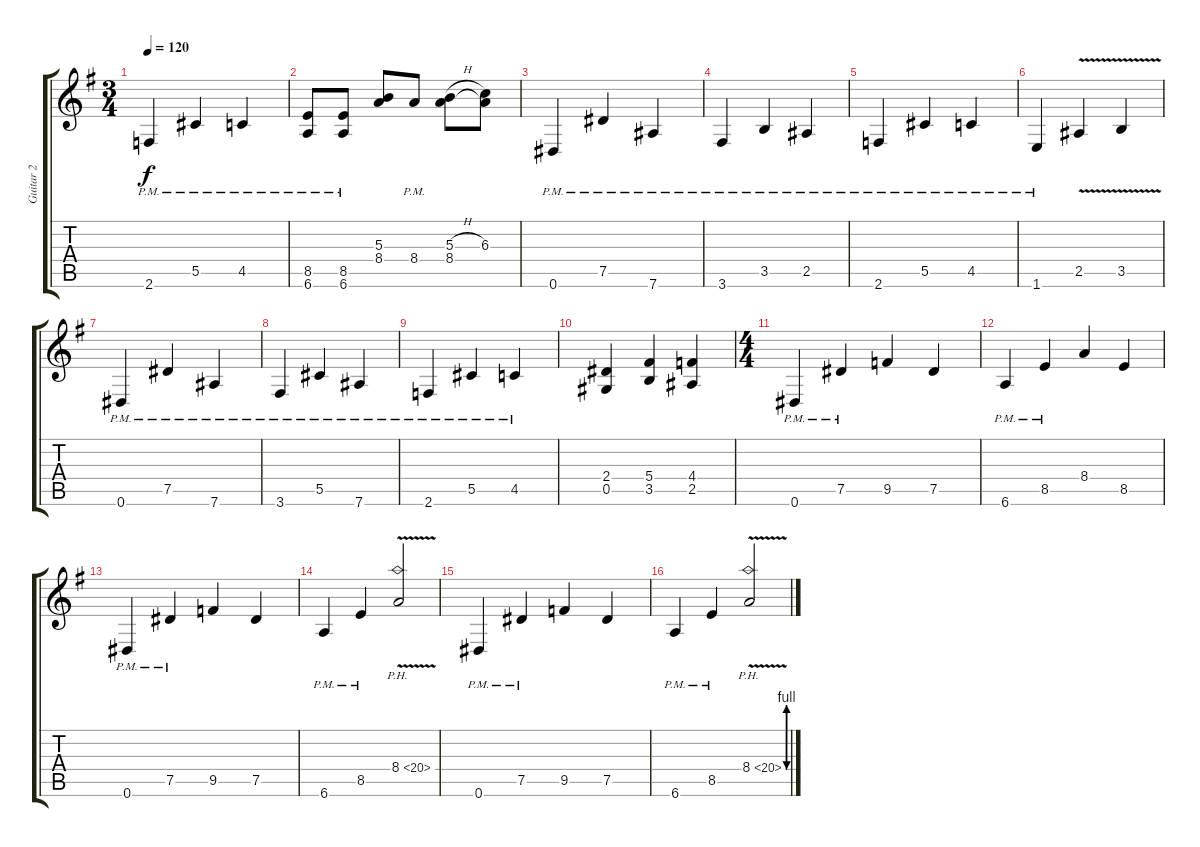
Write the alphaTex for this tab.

\track ("Guitar 2" "Guitar 2") {instrument acousticguitarsteel}
\staff {score tabs}
\tuning (Eb4 Bb3 Gb3 Db3 Ab2 Eb2) {hide}
\ts (3 4)
\tempo 120
\clef g2
\ks g
2.6{pm}.4{dy f} 5.5{pm}.4 4.5{pm}.4 |
(8.5{pm} 6.6{pm}).8 (8.5{pm} 6.6{pm}).8 (5.3 8.4).8 8.4{pm}.8 (5.3{h} 8.4).8 (6.3 8.4{t}).8 |
0.6{pm}.4 7.5{pm}.4 7.6{pm}.4 |
3.6{pm}.4 3.5{pm}.4 2.5{pm}.4 |
2.6{pm}.4 5.5{pm}.4 4.5{pm}.4 |
1.6{pm}.4 2.5{v}.4 3.5{v}.4 |
0.6{pm}.4 7.5{pm}.4 7.6{pm}.4 |
3.6{pm}.4 5.5{pm}.4 7.6{pm}.4 |
2.6{pm}.4 5.5{pm}.4 4.5{pm}.4 |
(2.4 0.5).4 (5.4 3.5).4 (4.4 2.5).4 |
\ts (4 4)
0.6{pm}.4 7.5{pm}.4 9.5.4 7.5.4 |
6.6{pm}.4 8.5{pm}.4 8.4.4 8.5.4 |
0.6{pm}.4 7.5{pm}.4 9.5.4 7.5.4 |
6.6{pm}.4 8.5{pm}.4 8.4{ph 12 v}.2 |
0.6{pm}.4 7.5{pm}.4 9.5.4 7.5.4 |
6.6{pm}.4 8.5{pm}.4 8.4{be (custom 0 0 20 4 30 0 60 0) ph 12 v}.2
